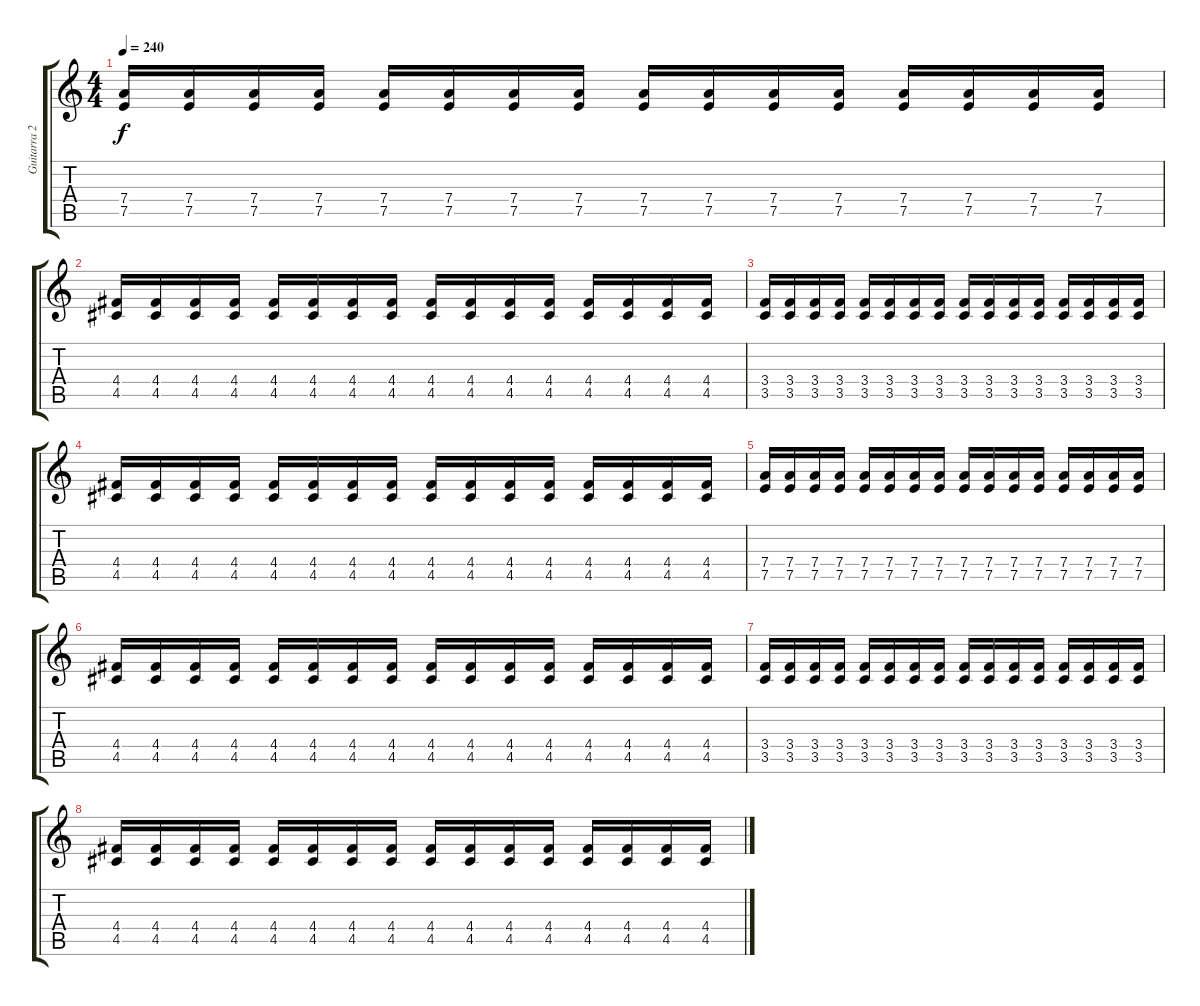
\track ("Guitarra 2" "Guitarra 2") {instrument distortionguitar}
\staff {score tabs}
\tuning (E4 B3 G3 D3 A2 E2) {hide}
\ts (4 4)
\tempo 240
\clef g2
\ks c
(7.4 7.5).16{dy f} (7.4 7.5).16 (7.4 7.5).16 (7.4 7.5).16 (7.4 7.5).16 (7.4 7.5).16 (7.4 7.5).16 (7.4 7.5).16 (7.4 7.5).16 (7.4 7.5).16 (7.4 7.5).16 (7.4 7.5).16 (7.4 7.5).16 (7.4 7.5).16 (7.4 7.5).16 (7.4 7.5).16 |
(4.4 4.5).16 (4.4 4.5).16 (4.4 4.5).16 (4.4 4.5).16 (4.4 4.5).16 (4.4 4.5).16 (4.4 4.5).16 (4.4 4.5).16 (4.4 4.5).16 (4.4 4.5).16 (4.4 4.5).16 (4.4 4.5).16 (4.4 4.5).16 (4.4 4.5).16 (4.4 4.5).16 (4.4 4.5).16 |
(3.4 3.5).16 (3.4 3.5).16 (3.4 3.5).16 (3.4 3.5).16 (3.4 3.5).16 (3.4 3.5).16 (3.4 3.5).16 (3.4 3.5).16 (3.4 3.5).16 (3.4 3.5).16 (3.4 3.5).16 (3.4 3.5).16 (3.4 3.5).16 (3.4 3.5).16 (3.4 3.5).16 (3.4 3.5).16 |
(4.4 4.5).16 (4.4 4.5).16 (4.4 4.5).16 (4.4 4.5).16 (4.4 4.5).16 (4.4 4.5).16 (4.4 4.5).16 (4.4 4.5).16 (4.4 4.5).16 (4.4 4.5).16 (4.4 4.5).16 (4.4 4.5).16 (4.4 4.5).16 (4.4 4.5).16 (4.4 4.5).16 (4.4 4.5).16 |
(7.4 7.5).16 (7.4 7.5).16 (7.4 7.5).16 (7.4 7.5).16 (7.4 7.5).16 (7.4 7.5).16 (7.4 7.5).16 (7.4 7.5).16 (7.4 7.5).16 (7.4 7.5).16 (7.4 7.5).16 (7.4 7.5).16 (7.4 7.5).16 (7.4 7.5).16 (7.4 7.5).16 (7.4 7.5).16 |
(4.4 4.5).16 (4.4 4.5).16 (4.4 4.5).16 (4.4 4.5).16 (4.4 4.5).16 (4.4 4.5).16 (4.4 4.5).16 (4.4 4.5).16 (4.4 4.5).16 (4.4 4.5).16 (4.4 4.5).16 (4.4 4.5).16 (4.4 4.5).16 (4.4 4.5).16 (4.4 4.5).16 (4.4 4.5).16 |
(3.4 3.5).16 (3.4 3.5).16 (3.4 3.5).16 (3.4 3.5).16 (3.4 3.5).16 (3.4 3.5).16 (3.4 3.5).16 (3.4 3.5).16 (3.4 3.5).16 (3.4 3.5).16 (3.4 3.5).16 (3.4 3.5).16 (3.4 3.5).16 (3.4 3.5).16 (3.4 3.5).16 (3.4 3.5).16 |
(4.4 4.5).16 (4.4 4.5).16 (4.4 4.5).16 (4.4 4.5).16 (4.4 4.5).16 (4.4 4.5).16 (4.4 4.5).16 (4.4 4.5).16 (4.4 4.5).16 (4.4 4.5).16 (4.4 4.5).16 (4.4 4.5).16 (4.4 4.5).16 (4.4 4.5).16 (4.4 4.5).16 (4.4 4.5).16
